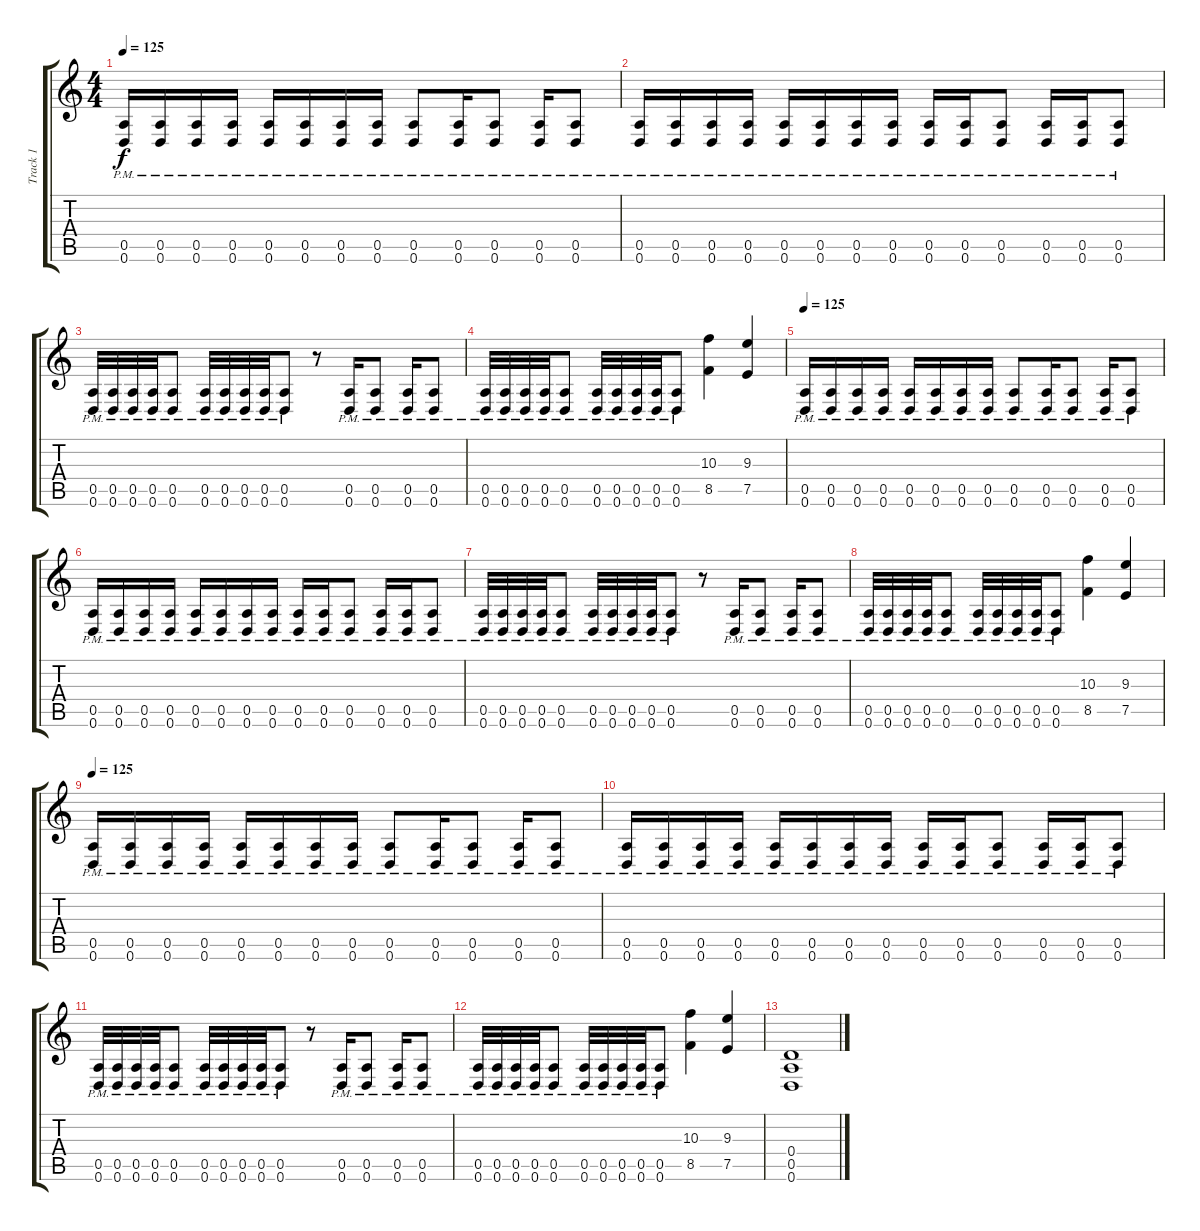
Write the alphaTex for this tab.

\track ("Track 1" "Track 1") {instrument distortionguitar}
\staff {score tabs}
\tuning (E4 B3 G3 D3 A2 D2) {hide}
\ts (4 4)
\tempo 125
\clef g2
\ks c
(0.5{pm} 0.6{pm}).16{dy f} (0.5{pm} 0.6{pm}).16 (0.5{pm} 0.6{pm}).16 (0.5{pm} 0.6{pm}).16 (0.5{pm} 0.6{pm}).16 (0.5{pm} 0.6{pm}).16 (0.5{pm} 0.6{pm}).16 (0.5{pm} 0.6{pm}).16 (0.5{pm} 0.6{pm}).8 (0.5{pm} 0.6{pm}).16 (0.5{pm} 0.6{pm}).8 (0.5{pm} 0.6{pm}).16 (0.5{pm} 0.6{pm}).8 |
(0.5{pm} 0.6{pm}).16 (0.5{pm} 0.6{pm}).16 (0.5{pm} 0.6{pm}).16 (0.5{pm} 0.6{pm}).16 (0.5{pm} 0.6{pm}).16 (0.5{pm} 0.6{pm}).16 (0.5{pm} 0.6{pm}).16 (0.5{pm} 0.6{pm}).16 (0.5{pm} 0.6{pm}).16 (0.5{pm} 0.6{pm}).16 (0.5{pm} 0.6{pm}).8 (0.5{pm} 0.6{pm}).16 (0.5{pm} 0.6{pm}).16 (0.5{pm} 0.6{pm}).8 |
(0.5{pm} 0.6{pm}).32 (0.5{pm} 0.6{pm}).32 (0.5{pm} 0.6{pm}).32 (0.5{pm} 0.6{pm}).32 (0.5{pm} 0.6{pm}).8 (0.5{pm} 0.6{pm}).32 (0.5{pm} 0.6{pm}).32 (0.5{pm} 0.6{pm}).32 (0.5{pm} 0.6{pm}).32 (0.5{pm} 0.6{pm}).8 r.8 (0.5{pm} 0.6{pm}).16 (0.5{pm} 0.6{pm}).8 (0.5{pm} 0.6{pm}).16 (0.5{pm} 0.6{pm}).8 |
(0.5{pm} 0.6{pm}).32 (0.5{pm} 0.6{pm}).32 (0.5{pm} 0.6{pm}).32 (0.5{pm} 0.6{pm}).32 (0.5{pm} 0.6{pm}).8 (0.5{pm} 0.6{pm}).32 (0.5{pm} 0.6{pm}).32 (0.5{pm} 0.6{pm}).32 (0.5{pm} 0.6{pm}).32 (0.5{pm} 0.6{pm}).8 (10.3 8.5).4 (9.3 7.5).4 |
\tempo 125
(0.5{pm} 0.6{pm}).16 (0.5{pm} 0.6{pm}).16 (0.5{pm} 0.6{pm}).16 (0.5{pm} 0.6{pm}).16 (0.5{pm} 0.6{pm}).16 (0.5{pm} 0.6{pm}).16 (0.5{pm} 0.6{pm}).16 (0.5{pm} 0.6{pm}).16 (0.5{pm} 0.6{pm}).8 (0.5{pm} 0.6{pm}).16 (0.5{pm} 0.6{pm}).8 (0.5{pm} 0.6{pm}).16 (0.5{pm} 0.6{pm}).8 |
(0.5{pm} 0.6{pm}).16 (0.5{pm} 0.6{pm}).16 (0.5{pm} 0.6{pm}).16 (0.5{pm} 0.6{pm}).16 (0.5{pm} 0.6{pm}).16 (0.5{pm} 0.6{pm}).16 (0.5{pm} 0.6{pm}).16 (0.5{pm} 0.6{pm}).16 (0.5{pm} 0.6{pm}).16 (0.5{pm} 0.6{pm}).16 (0.5{pm} 0.6{pm}).8 (0.5{pm} 0.6{pm}).16 (0.5{pm} 0.6{pm}).16 (0.5{pm} 0.6{pm}).8 |
(0.5{pm} 0.6{pm}).32 (0.5{pm} 0.6{pm}).32 (0.5{pm} 0.6{pm}).32 (0.5{pm} 0.6{pm}).32 (0.5{pm} 0.6{pm}).8 (0.5{pm} 0.6{pm}).32 (0.5{pm} 0.6{pm}).32 (0.5{pm} 0.6{pm}).32 (0.5{pm} 0.6{pm}).32 (0.5{pm} 0.6{pm}).8 r.8 (0.5{pm} 0.6{pm}).16 (0.5{pm} 0.6{pm}).8 (0.5{pm} 0.6{pm}).16 (0.5{pm} 0.6{pm}).8 |
(0.5{pm} 0.6{pm}).32 (0.5{pm} 0.6{pm}).32 (0.5{pm} 0.6{pm}).32 (0.5{pm} 0.6{pm}).32 (0.5{pm} 0.6{pm}).8 (0.5{pm} 0.6{pm}).32 (0.5{pm} 0.6{pm}).32 (0.5{pm} 0.6{pm}).32 (0.5{pm} 0.6{pm}).32 (0.5{pm} 0.6{pm}).8 (10.3 8.5).4 (9.3 7.5).4 |
\tempo 125
(0.5{pm} 0.6{pm}).16 (0.5{pm} 0.6{pm}).16 (0.5{pm} 0.6{pm}).16 (0.5{pm} 0.6{pm}).16 (0.5{pm} 0.6{pm}).16 (0.5{pm} 0.6{pm}).16 (0.5{pm} 0.6{pm}).16 (0.5{pm} 0.6{pm}).16 (0.5{pm} 0.6{pm}).8 (0.5{pm} 0.6{pm}).16 (0.5{pm} 0.6{pm}).8 (0.5{pm} 0.6{pm}).16 (0.5{pm} 0.6{pm}).8 |
(0.5{pm} 0.6{pm}).16 (0.5{pm} 0.6{pm}).16 (0.5{pm} 0.6{pm}).16 (0.5{pm} 0.6{pm}).16 (0.5{pm} 0.6{pm}).16 (0.5{pm} 0.6{pm}).16 (0.5{pm} 0.6{pm}).16 (0.5{pm} 0.6{pm}).16 (0.5{pm} 0.6{pm}).16 (0.5{pm} 0.6{pm}).16 (0.5{pm} 0.6{pm}).8 (0.5{pm} 0.6{pm}).16 (0.5{pm} 0.6{pm}).16 (0.5{pm} 0.6{pm}).8 |
(0.5{pm} 0.6{pm}).32 (0.5{pm} 0.6{pm}).32 (0.5{pm} 0.6{pm}).32 (0.5{pm} 0.6{pm}).32 (0.5{pm} 0.6{pm}).8 (0.5{pm} 0.6{pm}).32 (0.5{pm} 0.6{pm}).32 (0.5{pm} 0.6{pm}).32 (0.5{pm} 0.6{pm}).32 (0.5{pm} 0.6{pm}).8 r.8 (0.5{pm} 0.6{pm}).16 (0.5{pm} 0.6{pm}).8 (0.5{pm} 0.6{pm}).16 (0.5{pm} 0.6{pm}).8 |
(0.5{pm} 0.6{pm}).32 (0.5{pm} 0.6{pm}).32 (0.5{pm} 0.6{pm}).32 (0.5{pm} 0.6{pm}).32 (0.5{pm} 0.6{pm}).8 (0.5{pm} 0.6{pm}).32 (0.5{pm} 0.6{pm}).32 (0.5{pm} 0.6{pm}).32 (0.5{pm} 0.6{pm}).32 (0.5{pm} 0.6{pm}).8 (10.3 8.5).4 (9.3 7.5).4 |
(0.4 0.5 0.6).1
